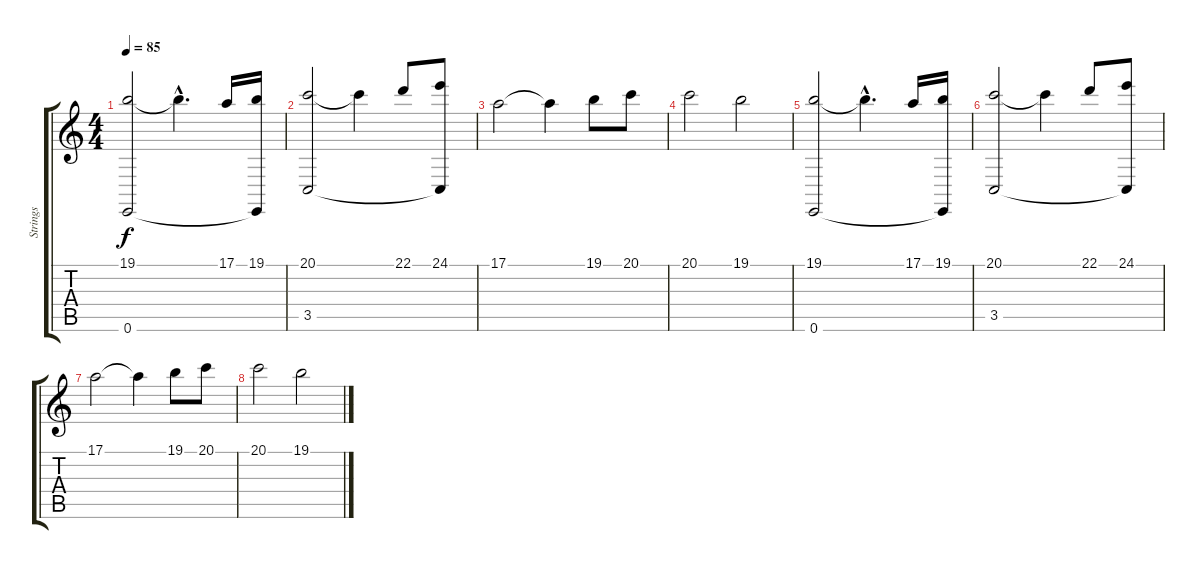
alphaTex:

\track ("Strings" "Strings") {instrument stringensemble2}
\staff {score tabs}
\tuning (E4 B3 G3 D3 A2 E2) {hide}
\ts (4 4)
\tempo 85
\clef g2
\ks c
(19.1 0.6).2{dy f} 19.1{hac t}.4{d} 17.1.16 (19.1 0.6{t}).16 |
(20.1 3.5).2 20.1{t}.4 22.1.8 (24.1 3.5{t}).8 |
17.1.2 17.1{t}.4 19.1.8 20.1.8 |
20.1.2 19.1.2 |
(19.1 0.6).2 19.1{hac t}.4{d} 17.1.16 (19.1 0.6{t}).16 |
(20.1 3.5).2 20.1{t}.4 22.1.8 (24.1 3.5{t}).8 |
17.1.2 17.1{t}.4 19.1.8 20.1.8 |
20.1.2 19.1.2
